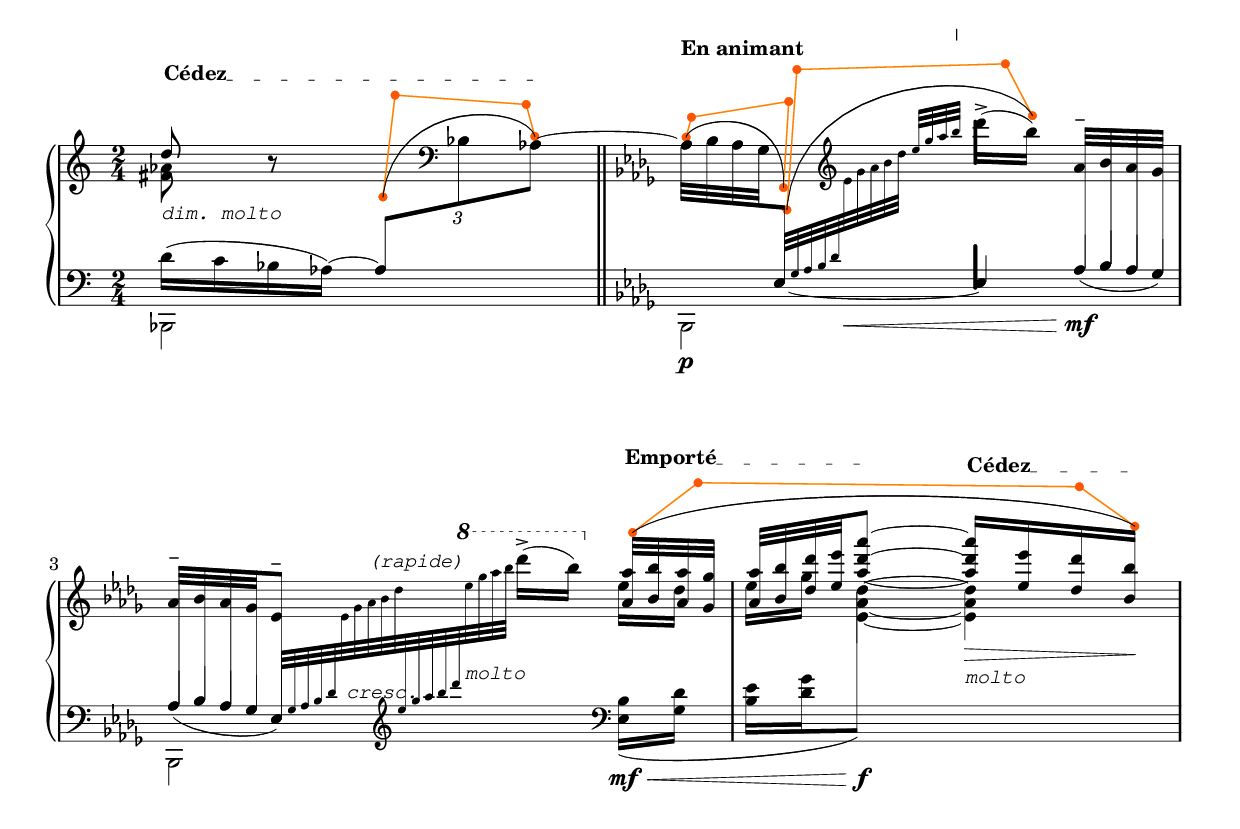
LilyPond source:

% set autoformat off
%
% Created (24/06/2020) by Paolo-Prete.
% This file is part of Spontini-Editor project.
%
% Spontini-Editor is free software: you can redistribute it and/or modify
% it under the terms of the GNU General Public License as published by
% the Free Software Foundation, either version 3 of the License, or
% (at your option) any later version.
% Spontini-Editor is distributed in the hope that it will be useful,
% but WITHOUT ANY WARRANTY; without even the implied warranty of
% MERCHANTABILITY or FITNESS FOR A PARTICULAR PURPOSE.  See the
% GNU General Public License for more details.
%
% You should have received a copy of the GNU General Public License
% along with Spontini-Editor. If not, see <http://www.gnu.org/licenses/>.
%

\include "../lib/ly/jssvg.ly"
\include "../lib/ly/tabular-functions.ly"
%
% Created (24/06/2020) by Paolo-Prete.
% This file is part of Spontini-Editor project.
%
% Spontini-Editor is free software: you can redistribute it and/or modify
% it under the terms of the GNU General Public License as published by
% the Free Software Foundation, either version 3 of the License, or
% (at your option) any later version.
% Spontini-Editor is distributed in the hope that it will be useful,
% but WITHOUT ANY WARRANTY; without even the implied warranty of
% MERCHANTABILITY or FITNESS FOR A PARTICULAR PURPOSE.  See the
% GNU General Public License for more details.
%
% You should have received a copy of the GNU General Public License
% along with Spontini-Editor. If not, see <http://www.gnu.org/licenses/>.
%

#(define volatinaFontSize -4.8)
volatina = #(define-music-function (parser location frac mus) (pair? ly:music?)
#{
   \override Voice.NoteHead.font-size = #volatinaFontSize
   \override Voice.Rest.font-size = #volatinaFontSize
   \override Voice.Accidental.font-size = #volatinaFontSize
   \override Voice.Script.font-size = #volatinaFontSize
   \once \override Voice.TupletBracket.stencil = ##f
   \once \override Voice.TupletNumber.stencil = ##f
   \tuplet $frac $mus
   \revert Voice.NoteHead.font-size
   \revert Voice.Rest.font-size
   \revert Voice.Accidental.font-size
   \revert Voice.Script.font-size
#})

shClefAtLeft = #(define-music-function (parser location num) (number?)
#{ \once\override Staff.Clef.X-extent = #(cons num num) #})

% Thanks to Harm, see: http://lilypond.1069038.n5.nabble.com/angle-of-a-tuplet-bracket-td55019.html
tupletAngles =
#(define-music-function (parser location y-off angl)(number? number?)
"
 angl is supposed to be the angle of the TupletBracket in degrees,
 y-off a (possible) offset in Y-direction
 "
#{
\once\override TupletBracket.after-line-breaking =
#(lambda (grob)
  (let* ((pos (ly:grob-property grob 'positions))
         (y-length (interval-length pos))
         (st (ly:tuplet-bracket::print grob))
         (st-x-ext (ly:stencil-extent st X))
         (st-x-length (interval-length st-x-ext))
         (alpha (degrees->radians angl))
         (new-start (+ (car pos) y-off))
         (new-y (* st-x-length (tan alpha))))
  (ly:grob-set-property! grob 'positions (cons new-start (+ new-start new-y)))))
#})

checkFontFile = #(define-scheme-function (parser location fontName fontFile) (string? string?)
(let
  ((warning (not (string-contains (ly:font-config-get-font-file fontName) fontFile))))
  (if warning
    (begin
      (display "\nwarning: font '")
      (display fontFile)
      (display "' not found!\n")
    )
  )
))

#(define dummyNum 0)
CHUNKSTART = {}
CHUNKEND = {}
COMMONDELIMITER = #(define-scheme-function (parser location) () (set! dummyNum 0))
SECTIONSTART = #(define-scheme-function (parser location sectionNum) (number?) (set! dummyNum 0))
LINKPAGEBREAK = #(define-scheme-function (parser location pbNum) (number?) (set! dummyNum 0))
SECTIONEND = #(define-scheme-function (parser location) () (set! dummyNum 0))
UNLINKPAGEBREAK = #(define-scheme-function (parser location) () (set! dummyNum 0))
pageBreakDummy = {}

requireVersion =
#(define-scheme-function (version then else)
   (string? scheme? scheme?)
   (define (list< x y)
     (if (null? x)
         #f
         (cond ((< (car x) (car y)) #t)
               ((> (car x) (car y)) #f)
               (else (list< (cdr x) (cdr y))))))
   (let* ((split (string-split version #\.))
          (nversion (map string->number split))
          (tversion (ly:version)))
     (if (list< tversion nversion)
         else
         then)))


\version "2.19.84"

%-------------------%
% START LAYOUT DEFS %
%-------------------%

setLayoutVars = {

#(set! volatinaFontSize -4.8)
\override Staff.VerticalAxisGroup.staff-staff-spacing =
#'((basic-distance . 9)
(minimum-distance . 12)
(maximum-distance . 9)
(padding . -9)
(stretchability . 0))
$(set! cpDiameter 0.4)
\set Score.proportionalNotationDuration = #(ly:make-moment 1 32)
\override Score.Script.padding = 0.4
\override Score.Stem.thickness = #1
\override Score.StaffSymbol.thickness = #0.55
\override Score.StaffSymbol.staff-space = #0.85
\override Score.Script.font-size = #-2
\override Score.DynamicText.font-size = #-1
\override Score.Accidental.font-size = #-2
\override Score.KeySignature.font-size = #-2
\override Score.NoteHead.font-size = #-1.8
\override Score.Rest.font-size = #-1
\override Score.Clef.font-size = #-1.3
\override Score.Dots.font-size = #-1.3
\override Score.TimeSignature.font-size = #-1.3
\override Score.TextScript.font-size = #2
\override Score.TextScript.outside-staff-padding = #1
\override Score.TextSpanner.outside-staff-padding = #1
\override Score.OttavaBracket.outside-staff-padding = #0.7
\override Score.Script.padding = #0.8
\override Score.Script.outside-staff-padding = #0.8
\override Score.DynamicLineSpanner.padding = #0.8
\override Score.DynamicLineSpanner.outside-staff-padding = #0.8
% Ensures compatibility for Chrome/ium and FF
\override Score.TextScript.font-family = #'typewriter

% Set this to "true" if you want to show colored layers
% (NOTE: If it is set to "true", jstweaks can't be modified)
#(showColoredLayers "false")

#(set! showEditorStuff "true")

}

\paper {
  indent = 0\cm
  system-system-spacing.basic-distance = #30
}

startAgogicSpan = #(define-music-function (parser location str mus) (string? ly:music?) #{
 \once \override Staff.TextSpanner.bound-details.left.text = \markup { \normal-text \small \bold #str } $mus \startTextSpan
#})

stopAgogicSpan = #(define-music-function (parser location mus) (ly:music?) #{
 $mus \stopTextSpan
#})

exprMark =  #(define-music-function (parser location str) (string?)
#{ -\markup { \small \italic #str } #})

agogicMark =  #(define-music-function (parser location str) (string?)
#{ -\markup { \normal-text \small \bold #str } #})

%-------------------%
% END LAYOUT DEFS %
%-------------------%

%-----------------%
% START __JSSVG__ %
%-----------------%

"j8" = #(define-music-function (parser location mus) (ly:music?) #{
\jsTweak "10" "extra-offset" #'(0.545 . -1.299) $mus
#})

"j7" = #(define-music-function (parser location mus) (ly:music?) #{
\jsOnceOverride "8" "X-offset" #'(1.800) NoteColumn $mus
#})

"j6" = #(define-music-function (parser location mus) (ly:music?) #{
\jsShape "7" "cpts" #'((0.667 . -4.639) (0.154 . 3.547) (1.496 . 0.847) (0 . 0)) $mus
#})

"j5" = #(define-music-function (parser location mus) (ly:music?) #{
\jsShape "6" "cpts" #'((1.054 . -9.976) (-0.202 . 3.838) (0.037 . 2.171) (0.121 . -2.154)) $mus
#})

"j4" = #(define-music-function (parser location mus) (ly:music?) #{
\jsOnceOffset "5" "positions" #'(-0.526 . 1.754) $mus
#})

"j3" = #(define-music-function (parser location mus) (ly:music?) #{
\jsShape "4" "cpts" #'((-0.019 . -0.09) (-0.989 . 0.794) (3.719 . 2.89) (1.865 . -5.302)) $mus
#})

"j2" = #(define-music-function (parser location mus) (ly:music?) #{
\jsOnceOffset "3" "positions" #'(-1.053 . 3.332) $mus
#})

"j1" = #(define-music-function (parser location mus) (ly:music?) #{
\jsOnceOverride "2" "extra-offset-y" #'(-2.612) TupletNumber $mus
#})

%-----------------%
% END __JSSVG__   %
%-----------------%

%----------------%
% START __VARS__ %
%----------------%

#(define v2 #{
\once \override Voice.NoteColumn.X-offset = 0.3
#})

#(define v1 #{
% prevents a "may not find good beam slope" warning
\once \override Beam.positions = #'( 7 . 7)
#})

%----------------%
% END __VARS__   %
%----------------%

upper = {

%%%%%%%%%%%%%%%%%%%%%%%%%%%
%%%%%%%%%%%%%%%%%%%%%%%%%%%
%%%%       SCORE       %%%%
%%%%%%%%%%%%%%%%%%%%%%%%%%%
%%%%%%%%%%%%%%%%%%%%%%%%%%%

%%%%%%%%%%%%%%%%%%%%%%%%%%%%%%%%%%%%%%%%%%%%%%%%%%%%%%%%%%%%%%%%%%%%%
% Préludes, Livre 1 (Debussy, Claude)
% ... Voiles (extrait)
% https://imslp.org/wiki/Pr%C3%A9ludes%2C_Livre_1_(Debussy%2C_Claude)
%%%%%%%%%%%%%%%%%%%%%%%%%%%%%%%%%%%%%%%%%%%%%%%%%%%%%%%%%%%%%%%%%%%%%

\setLayoutVars

%%%%%%%%%%%%%%%
%% MEASURE 1 %%
%%%%%%%%%%%%%%%

\time 2/4

<<

%% LAYER 1
\setCrossStaffVoiceContext "ctx1"
\easyCrossStaffII #layer1DefaultColor %TMODE
  { \CS \clef treble \startAgogicSpan "Cédez" s16 \CS s  \CS \vTwoTemp s \CS s      \CS \"j1" \tupletDown 3/2 ##f { s8 \"j6" \( \CS \clef bass bes \CS \stopAgogicSpan as]~\) } \bar "||" \CS }
  { \CS \clef bass  d'16[\(                       \CS c' \CS bes         \CS as]\)~ \CS \hiddenTuplet 3/2 {  as8[               \CS s              \CS s  }                               \CS }
#'( \CS D                                         \CS -  \CS -           \CS -      \CS C                                       \CS -              \CS -                                  \CS )

\\
%% LAYER 2
\crossStaffTableVoice #layer2DefaultColor "upper"
{ \stemUp d''8 b'\rest }

\\
%% LAYER 3
\crossStaffTableVoice #layer3DefaultColor "upper"
{ \stemDown <fis' as'>8 _\exprMark "dim. molto" }

\\
%% LAYER 4
\crossStaffTableVoice #layer4DefaultColor "lower"
{ \stemDown bes,,2 }

>>

%%%%%%%%%%%%%%%
%% MEASURE 2 %%
%%%%%%%%%%%%%%%

<<

%% LAYER 1
\easyCrossStaff #layer1DefaultColor %TMODE
  { \CS \key bes \minor as32\"j4" [\"j3" \(^\agogicMark "En animant" \CS bes \CS as \CS ges \CS \vFourTemp s8\) \CS s4                      \CS }
  { \CS \key bes \minor s32\p                                        \CS s   \CS s  \CS s   \CS es8]~           \CS \once \stemUp \"j7" es4 \CS }
#'( \CS C                                                            \CS -   \CS -  \CS -   \CS -               \CS -                       \CS )

\\
%% LAYER 2
\unsetCrossStaffVoiceContext
\easyCrossStaff #layer2DefaultColor %TMODE
  { \CS s8 \CS \volatina 14/4 { \vThreeTemp { s32 \"j5" \( } \CS s   \CS s  \CS s   \CS s    \CS \clef treble es' \CS ges' \CS as' \CS bes' \CS des''] \CS es''[ \CS ges'' \CS as'' \CS bes''] } \CS \"j7" des'''16[(^> \CS bes'']\)) \CS as'32[^- \CS bes' \CS as' \CS ges'] \CS }
  { \CS s8 \CS \volatina 14/4 { $v2 $v1 es32 \"j2" [         \CS ges \CS as \CS bes \CS des' \CS s\<              \CS s    \CS s   \CS s    \CS s      \CS s     \CS s     \CS s    \CS s }      \CS s16                \CS s         \CS as32(\mf \CS bes  \CS as  \CS ges)  \CS }
#'( \CS N  \CS C                                             \CS -   \CS -  \CS -   \CS -    \CS -                \CS -    \CS -   \CS -    \CS -      \CS U     \CS -     \CS -    \CS -        \CS N                  \CS -         \CS U        \CS -    \CS -   \CS -     \CS )

\\
%% LAYER 3
\crossStaffTableVoice #layer3DefaultColor "lower"
{ \stemDown bes,,2 }

>>

\break

%%%%%%%%%%%%%%%
%% MEASURE 3 %%
%%%%%%%%%%%%%%%

% Note: setting \context Voice = "tempctx" allows to have the spanner on different measures
\once \override Score.TextSpanner.bound-details.left.text = \markup { \small \bold "Cédez" }

<<

%% LAYER 1
\easyCrossStaff #layer1DefaultColor %TMODE
  { as'32[^- \CS bes' \CS as' \CS ges' \CS es'8]^- \CS des''''16[^>( \CS bes'''])\ottava #0 \CS  es''16[ \CS des''] \CS }
  { as32(    \CS bes  \CS as  \CS ges  \CS es8)    \CS s16           \CS s                  \CS  s16     \CS s      \CS }
#'( U        \CS -    \CS -   \CS -    \CS -       \CS N             \CS -                  \CS  -       \CS -      \CS )

\\
%% LAYER 2
\easyCrossStaff #layer2DefaultColor %TMODE
  { s8 \CS \volatina 19/4 { s32       \CS s   \CS s  \CS s   \CS s    \CS es'                       \CS ges' \CS as'^\exprMark "(rapide)" \CS bes' \CS des'' \CS s                 \CS s     \CS s    \CS s     \CS s      \CS \ottava #1 es'''    \CS ges''' \CS as''' \CS bes'''] } }
  { s8 \CS \volatina 19/4 { $v2 es32[ \CS ges \CS as \CS bes \CS des' \CS s\"j8"^\exprMark "cresc." \CS s    \CS s                        \CS s    \CS s     \CS \clef treble es'' \CS ges'' \CS as'' \CS bes'' \CS des''' \CS s^\exprMark "molto" \CS s      \CS s     \CS s     }   }
#'( -  \CS C                          \CS -   \CS -  \CS -   \CS -    \CS -                         \CS -    \CS -                        \CS -    \CS -     \CS -                 \CS -     \CS -    \CS -     \CS -      \CS -                   \CS -      \CS -     \CS -         )

\\
%% LAYER 3
\crossStaffTableVoice #layer3DefaultColor "upper" "ctx2"
{ \stemUp s4. \startAgogicSpan "Emporté" <as'' as'>32[\jsShape "11" "cpts" #'((0 . 0) (3.556 . 1.914) (-2.512 . 0.838) (0 . 0)) ^\( <bes'' bes'> <as'' as'> <ges'' ges'>] }

\\
%% LAYER 4
\crossStaffTableVoice #layer4DefaultColor "lower"
{ \stemDown bes,,2 }

\\
%% LAYER 5
\crossStaffTableVoice #layer5DefaultColor "lower" "ctx3"
{ s4. \clef bass <es bes>16[_\(\mf\< \CS <ges des'>] }

>>

%%%%%%%%%%%%%%%
%% MEASURE 4 %%
%%%%%%%%%%%%%%%

<<

%% LAYER 1
\setCrossStaffVoiceContext "ctx3"
\easyCrossStaff #layer1DefaultColor %TMODE
  { s16          \CS s           \CS <es' as' des''>8~ \CS \once \stemDown <es' as' des''>4 \CS }
  { <bes es'>16[ \CS <des' ges'> \CS s8]\)\f           \CS s4                               \CS }
#'( D            \CS -           \CS -                 \CS N                                \CS )

\\
%% LAYER 2
\crossStaffTableVoice #layer2DefaultColor "upper" "ctx2"
{
  \stemUp <as'' as'>32[ <bes'' bes'> <des''' des''> <es''' es''> <as'' des''' as'''>8]~\stopTextSpan
  \startAgogicSpan  "Cédez" <as'' des''' as'''>16[ \>_\exprMark "molto" <es''' es''>
  <des''' des''> \stopAgogicSpan <bes'' bes'>]\)\!
}

\\
%% LAYER 3
\crossStaffTableVoice #layer3DefaultColor "upper"
{ \stemDown es''16[ ges''] }

>>

} %end upper
lower = { }

\include "../lib/ly/piano-template.ly"